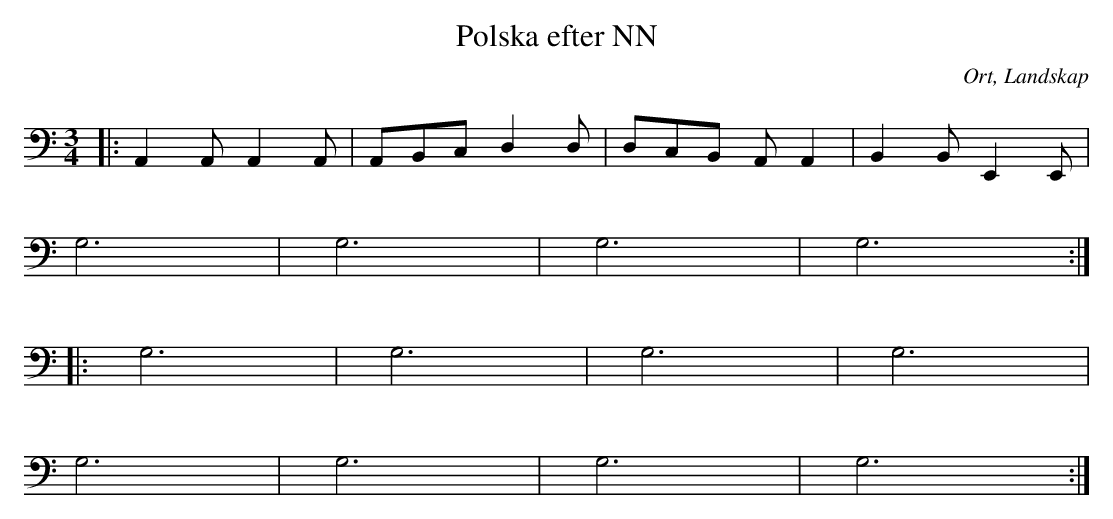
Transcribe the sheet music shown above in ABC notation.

X:1
T:Polska efter NN
O:Ort, Landskap
M:3/4
L:1/8
K:C
K: bass
|: A,,2A,, A,,2A,, | A,,B,,C, D,2D, | D,C,B,, A,,A,,2 | B,,2B,, E,,2E,, |
G,6 | G,6 | G,6| G,6 :|
|: G,6 | G,6 | G,6| G,6 |
G,6 | G,6 | G,6| G,6 :|
